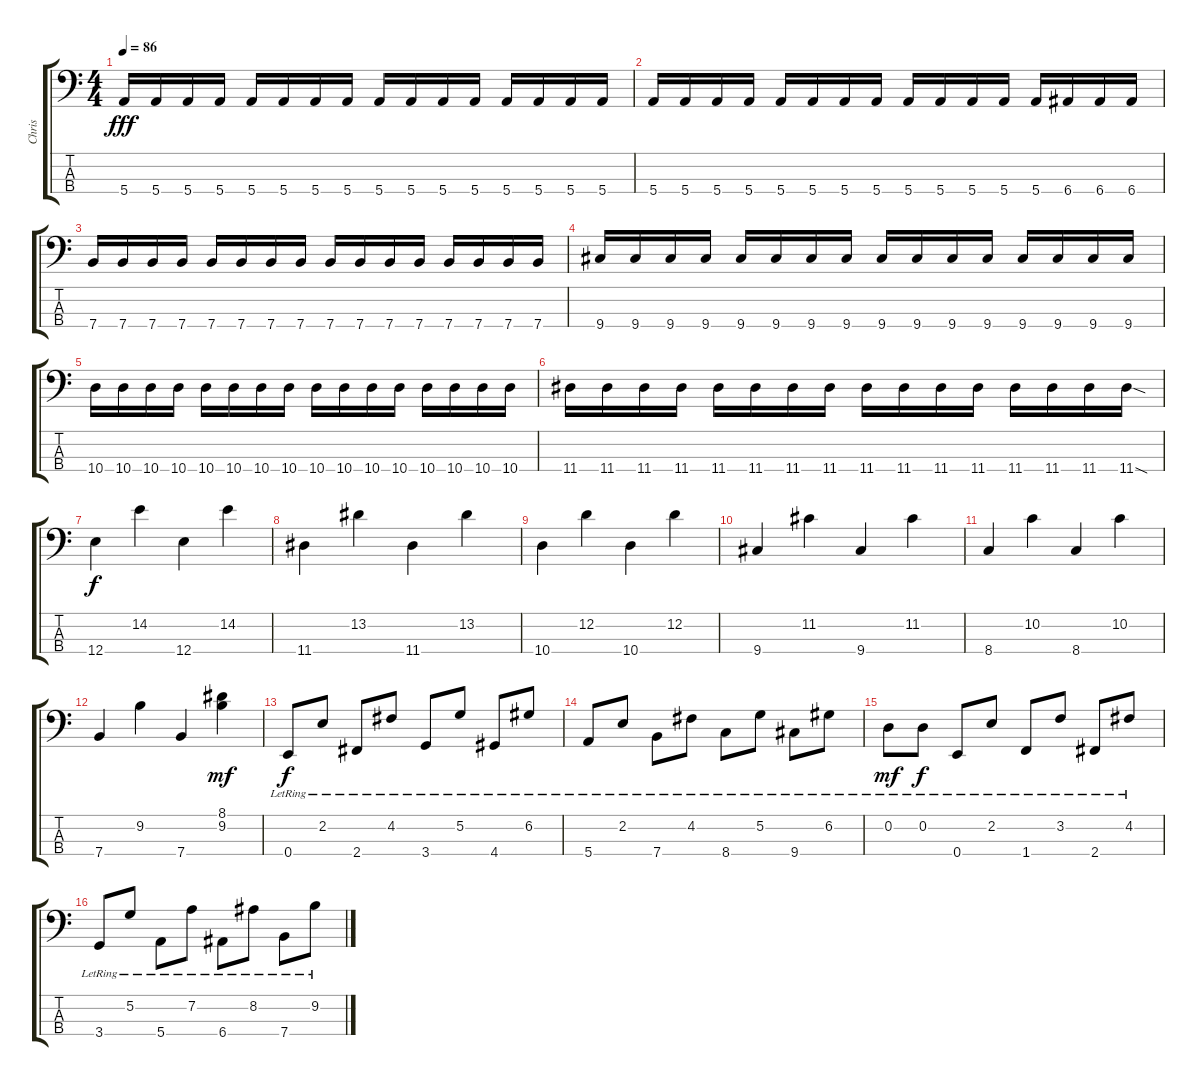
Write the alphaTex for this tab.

\track ("Chris" "Chris") {instrument electricbassfinger}
\staff {score tabs}
\tuning (G2 D2 A1 E1) {hide}
\ts (4 4)
\tempo 86
\clef f4
\ks c
5.4.16{dy fff} 5.4.16 5.4.16 5.4.16 5.4.16 5.4.16 5.4.16 5.4.16 5.4.16 5.4.16 5.4.16 5.4.16 5.4.16 5.4.16 5.4.16 5.4.16 |
5.4.16 5.4.16 5.4.16 5.4.16 5.4.16 5.4.16 5.4.16 5.4.16 5.4.16 5.4.16 5.4.16 5.4.16 5.4.16 6.4.16 6.4.16 6.4.16 |
7.4.16 7.4.16 7.4.16 7.4.16 7.4.16 7.4.16 7.4.16 7.4.16 7.4.16 7.4.16 7.4.16 7.4.16 7.4.16 7.4.16 7.4.16 7.4.16 |
9.4.16 9.4.16 9.4.16 9.4.16 9.4.16 9.4.16 9.4.16 9.4.16 9.4.16 9.4.16 9.4.16 9.4.16 9.4.16 9.4.16 9.4.16 9.4.16 |
10.4.16 10.4.16 10.4.16 10.4.16 10.4.16 10.4.16 10.4.16 10.4.16 10.4.16 10.4.16 10.4.16 10.4.16 10.4.16 10.4.16 10.4.16 10.4.16 |
11.4.16 11.4.16 11.4.16 11.4.16 11.4.16 11.4.16 11.4.16 11.4.16 11.4.16 11.4.16 11.4.16 11.4.16 11.4.16 11.4.16 11.4.16 11.4{sod}.16 |
12.4.4{dy f} 14.2.4 12.4.4 14.2.4 |
11.4.4 13.2.4 11.4.4 13.2.4 |
10.4.4 12.2.4 10.4.4 12.2.4 |
9.4.4 11.2.4 9.4.4 11.2.4 |
8.4.4 10.2.4 8.4.4 10.2.4 |
7.4.4 9.2.4 7.4.4 (8.1 9.2).4{dy mf} |
0.4{lr}.8{dy f} 2.2{lr}.8 2.4{lr}.8 4.2{lr}.8 3.4{lr}.8 5.2{lr}.8 4.4{lr}.8 6.2{lr}.8 |
5.4{lr}.8 2.2{lr}.8 7.4{lr}.8 4.2{lr}.8 8.4{lr}.8 5.2{lr}.8 9.4{lr}.8 6.2{lr}.8 |
0.2{lr}.8{dy mf} 0.2{lr}.8{dy f} 0.4{lr}.8 2.2{lr}.8 1.4{lr}.8 3.2{lr}.8 2.4{lr}.8 4.2{lr}.8 |
3.4{lr}.8 5.2{lr}.8 5.4{lr}.8 7.2{lr}.8 6.4{lr}.8 8.2{lr}.8 7.4{lr}.8 9.2{lr}.8
